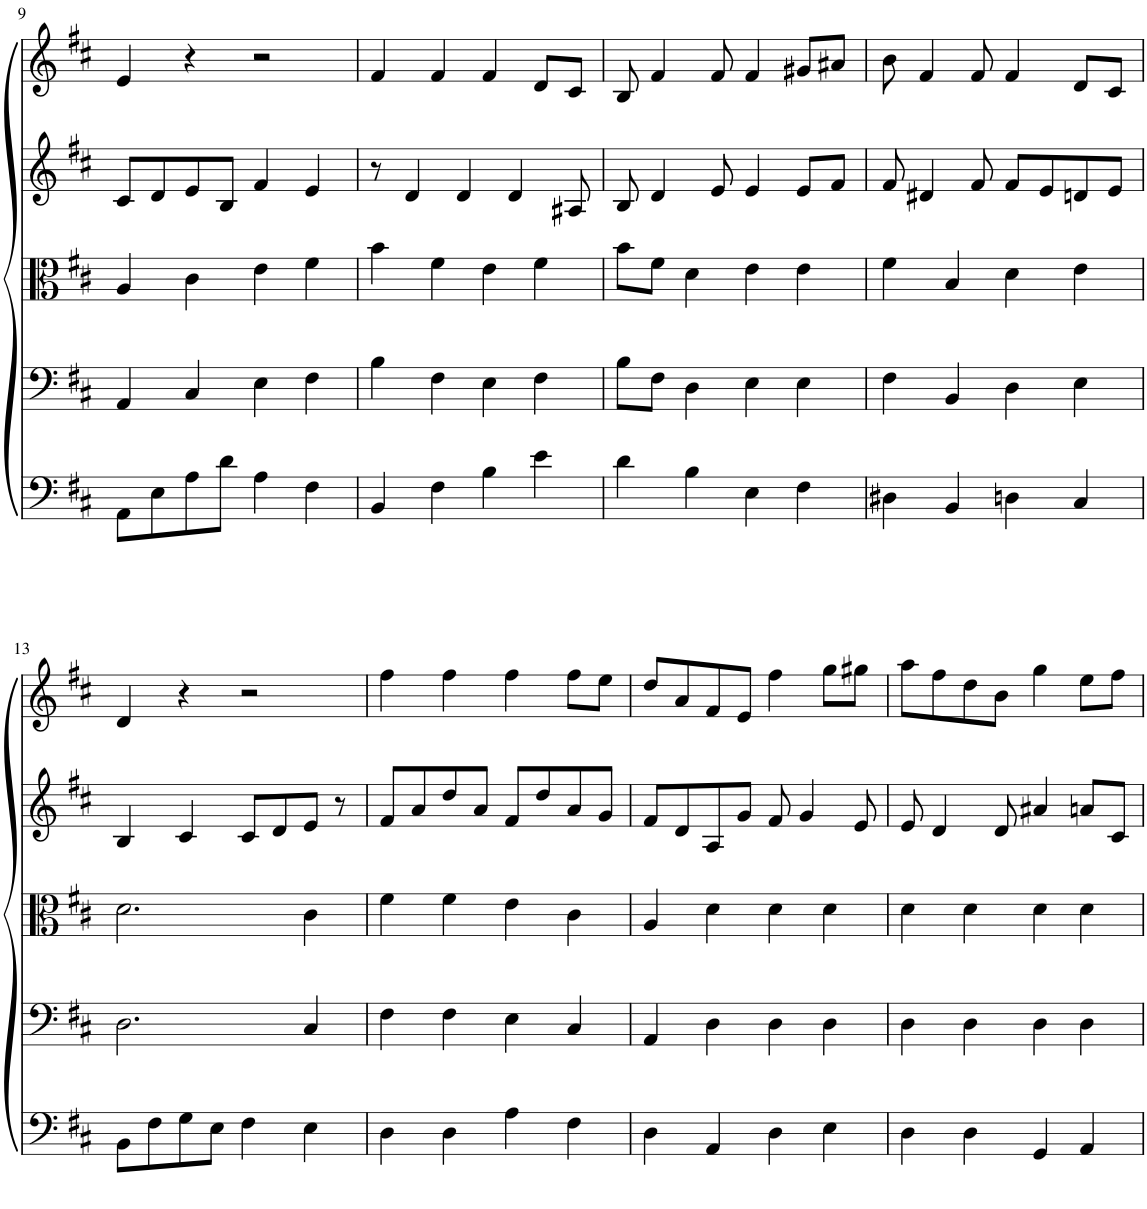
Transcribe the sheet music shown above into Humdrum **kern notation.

**kern	**kern	**kern	**kern	**kern
*part5	*part4	*part3	*part2	*part1
*staff5	*staff4	*staff3	*staff2	*staff1
*I"Baixo	*I"Tenor	*I"Tenor	*I"Contralto	*I"Soprano
!!LO:PB:g=z
*clefF4	*clefF4	*clefC3	*clefG2	*clefG2
*k[f#c#]	*k[f#c#]	*k[f#c#]	*k[f#c#]	*k[f#c#]
*M4/4	*M4/4	*M4/4	*M4/4	*M4/4
=9	=9	=9	=9	=9
8AA\L	4AA/	4A/	8c#/L	4e/
8E\	.	.	8d/	.
8A\	4C#/	4c#\	8e/	4r
8d\J	.	.	8B/J	.
4A\	4E\	4e\	4f#/	2r
4F#\	4F#\	4f#\	4e/	.
=10	=10	=10	=10	=10
4BB/	4B\	4b\	8r	4f#/
.	.	.	4d/	.
4F#\	4F#\	4f#\	.	4f#/
.	.	.	4d/	.
4B\	4E\	4e\	.	4f#/
.	.	.	4d/	.
4e\	4F#\	4f#\	.	8d/L
.	.	.	8A#X/	8c#/J
=11	=11	=11	=11	=11
4d\	8B\L	8b\L	8B/	8B/
.	8F#\J	8f#\J	4d/	4f#/
4B\	4D\	4d\	.	.
.	.	.	8e/	8f#/
4E\	4E\	4e\	4e/	4f#/
4F#\	4E\	4e\	8e/L	8g#X/L
.	.	.	8f#/J	8a#X/J
=12	=12	=12	=12	=12
4D#X\	4F#\	4f#\	8f#/	8b\
.	.	.	4d#X/	4f#/
4BB/	4BB/	4B/	.	.
.	.	.	8f#/	8f#/
4Dn\	4D\	4d\	8f#/L	4f#/
.	.	.	8e/	.
4C#/	4E\	4e\	8dn/	8d/L
.	.	.	8e/J	8c#/J
!!LO:LB:g=z
=13	=13	=13	=13	=13
8BB\L	2.D\	2.d\	4B/	4d/
8F#\	.	.	.	.
8G\	.	.	4c#/	4r
8E\J	.	.	.	.
4F#\	.	.	8c#/L	2r
.	.	.	8d/	.
4E\	4C#/	4c#\	8e/J	.
.	.	.	8r	.
=14	=14	=14	=14	=14
4D\	4F#\	4f#\	8f#/L	4ff#\
.	.	.	8a/	.
4D\	4F#\	4f#\	8dd/	4ff#\
.	.	.	8a/J	.
4A\	4E\	4e\	8f#/L	4ff#\
.	.	.	8dd/	.
4F#\	4C#/	4c#\	8a/	8ff#\L
.	.	.	8g/J	8ee\J
=15	=15	=15	=15	=15
4D\	4AA/	4A/	8f#/L	8dd/L
.	.	.	8d/	8a/
4AA/	4D\	4d\	8A/	8f#/
.	.	.	8g/J	8e/J
4D\	4D\	4d\	8f#/	4ff#\
.	.	.	4g/	.
4E\	4D\	4d\	.	8gg\L
.	.	.	8e/	8gg#X\J
=16	=16	=16	=16	=16
4D\	4D\	4d\	8e/	8aa\L
.	.	.	4d/	8ff#\
4D\	4D\	4d\	.	8dd\
.	.	.	8d/	8b\J
4GG/	4D\	4d\	4a#X/	4gg\
4AA/	4D\	4d\	8an/L	8ee\L
.	.	.	8c#/J	8ff#\J
=	=	=	=	=
*-	*-	*-	*-	*-
